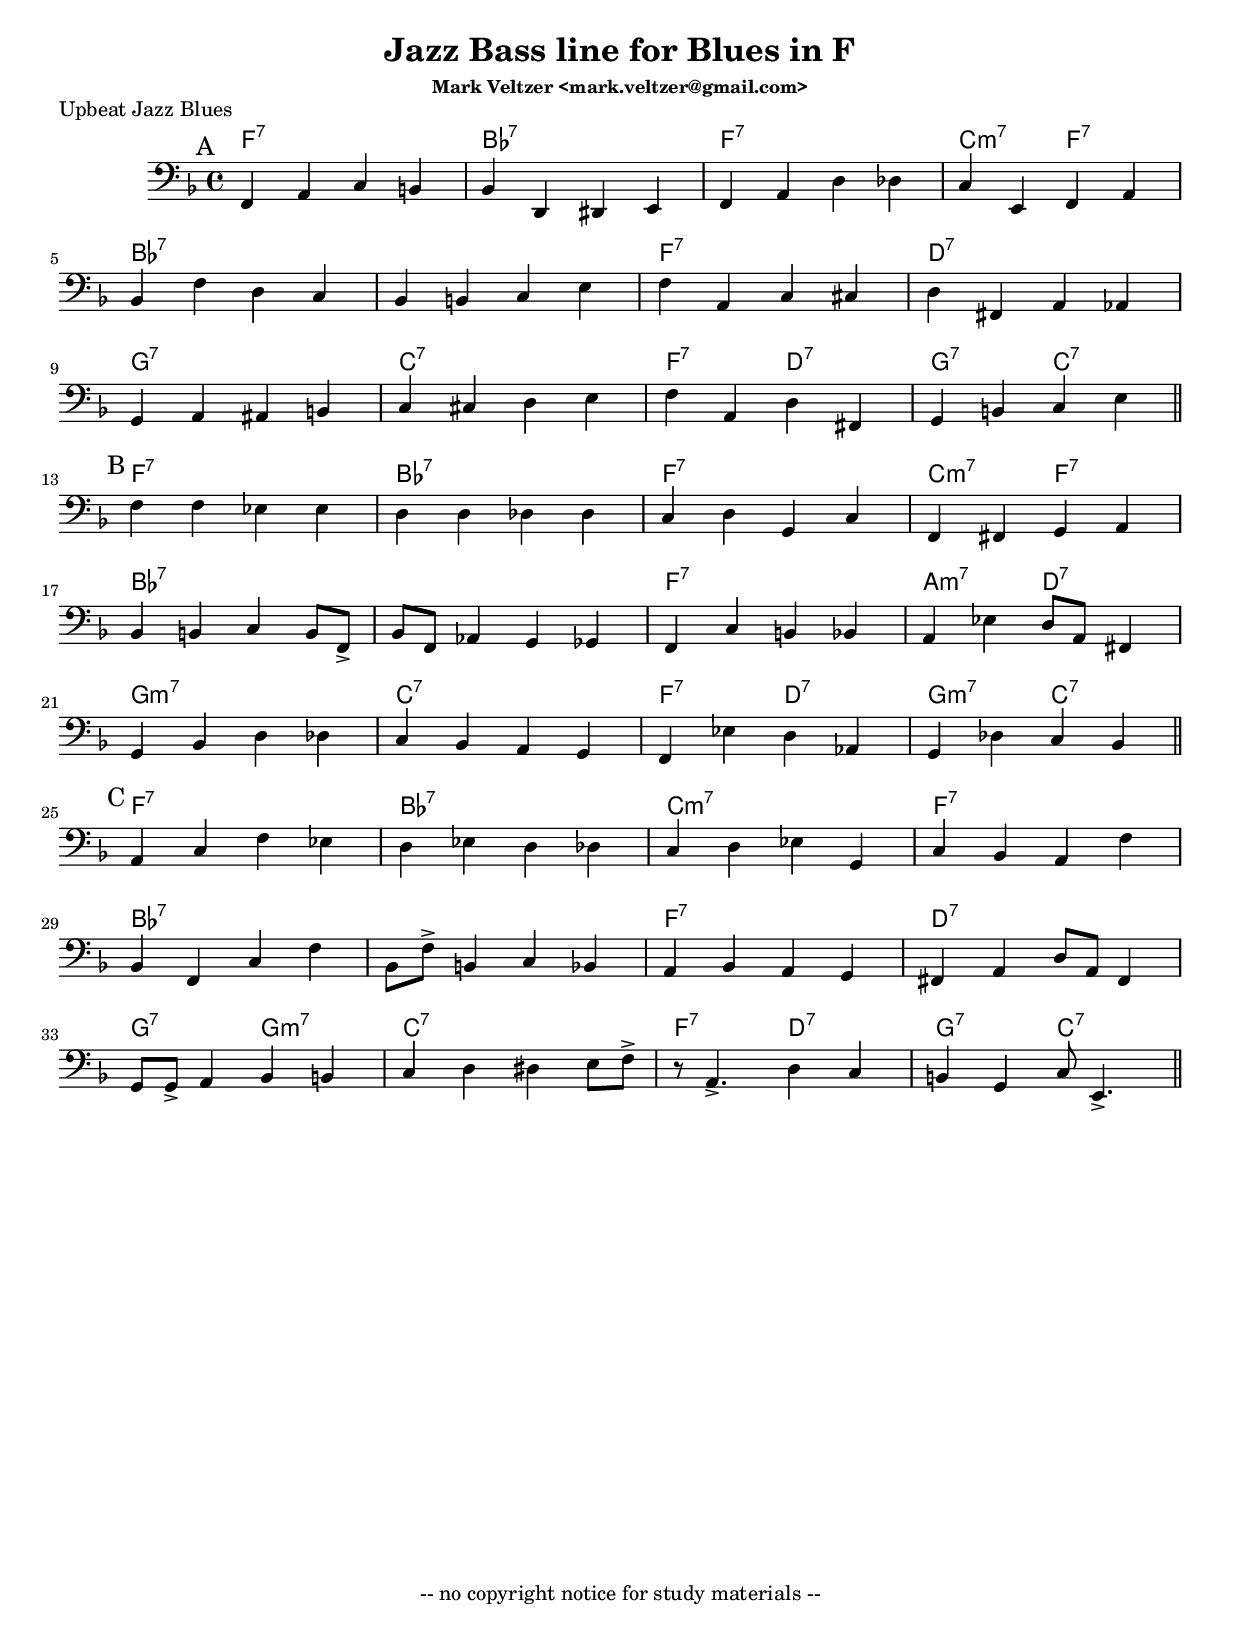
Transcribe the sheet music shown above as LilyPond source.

\include "src/include/common.lyi"
\header {
	title="Jazz Bass line for Blues in F"
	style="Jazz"
	piece="Upbeat Jazz Blues"

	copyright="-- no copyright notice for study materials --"

	completion="5"

	uuid="84a886b8-a26f-11df-9034-0019d11e5a41"
}

%{
	TODO:
%}

\score {
<<
\chords {
	\set chordChanges = ##t
	\mark "A"
	f1:7 | bes1:7 | f1:7 | c2:m7 f2:7 |
	bes1:7 | bes1:7 | f1:7 | d1:7 |
	g1:7 | c1:7 | f2:7 d2:7 | g2:7 c2:7 \bar "||"
	\mark "B"
	f1:7 | bes1:7 | f1:7 | c2:m7 f2:7 |
	bes1:7 | bes1:7 | f1:7 | a2:m7 d2:7 |
	g1:m7 | c1:7 | f2:7 d2:7 | g2:m7 c2:7 \bar "||"
	\mark "C"
	f1:7 | bes1:7 | c1:m7 | f1:7 |
	bes1:7 | bes1:7 | f1:7 | d1:7 |
	g2:7 g:m7 | c1:7 | f2:7 d2:7 | g2:7 c2:7 \bar "||"
}
\new Voice="melody" {
	\time 4/4
	\key f \major
	\clef bass
	f,4 a, c b, | bes, d, dis, e, | f, a, d des | c e, f, a, | \break
	bes, f d c | bes, b, c e | f a, c cis | d fis, a, aes, | \break
	g, a, ais, b, | c cis d e | f a, d fis, | g, b, c e \bar "||" \break
	f f ees ees | d d des des | c d g, c | f, fis, g, a, | \break
	bes,4 b,4 c4 b,8 f,8-> | bes,8 f,8 aes,4 g, ges, | f, c b, bes, | a, ees d8 a,8 fis,4 | \break
	g, bes, d des | c bes, a, g, | f, ees d aes, | g, des c bes, \bar "||" \break
	a, c f ees | d ees d des | c d ees g, | c bes, a, f | \break
	bes, f, c f | bes,8 f8-> b,4 c bes, | a, bes, a, g, | fis, a, d8 a,8 fis,4 | \break
	g,8 g,8-> a,4 bes, b, | c d dis e8 f8-> | r8 a,4.-> d4 c | b, g, c8 e,4.-> \bar "||" \break
}

>>
	\midi {
		\context {
			\Score
			tempoWholesPerMinute = #(ly:make-moment 130 4)
		}
	}
	\layout {}
}
